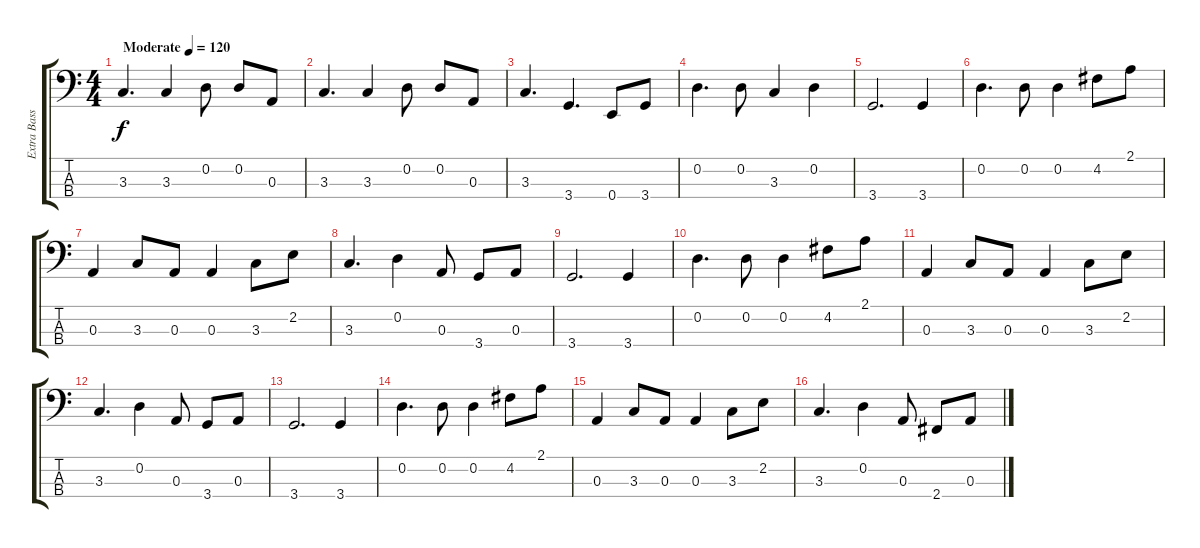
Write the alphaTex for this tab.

\track ("Extra Bass" "Extra Bass") {instrument fretlessbass}
\staff {score tabs}
\tuning (G2 D2 A1 E1) {hide}
\ts (4 4)
\tempo (120 "Moderate")
\clef f4
\ks c
3.3.4{d dy f instrument fretlessbass} 3.3.4 0.2.8 0.2.8 0.3.8 |
3.3.4{d} 3.3.4 0.2.8 0.2.8 0.3.8 |
3.3.4{d} 3.4.4{d} 0.4.8 3.4.8 |
0.2.4{d} 0.2.8 3.3.4 0.2.4 |
3.4.2{d} 3.4.4 |
0.2.4{d} 0.2.8 0.2.4 4.2.8 2.1.8 |
0.3.4 3.3.8 0.3.8 0.3.4 3.3.8 2.2.8 |
3.3.4{d} 0.2.4 0.3.8 3.4.8 0.3.8 |
3.4.2{d} 3.4.4 |
0.2.4{d} 0.2.8 0.2.4 4.2.8 2.1.8 |
0.3.4 3.3.8 0.3.8 0.3.4 3.3.8 2.2.8 |
3.3.4{d} 0.2.4 0.3.8 3.4.8 0.3.8 |
3.4.2{d} 3.4.4 |
0.2.4{d} 0.2.8 0.2.4 4.2.8 2.1.8 |
0.3.4 3.3.8 0.3.8 0.3.4 3.3.8 2.2.8 |
3.3.4{d} 0.2.4 0.3.8 2.4.8 0.3.8
